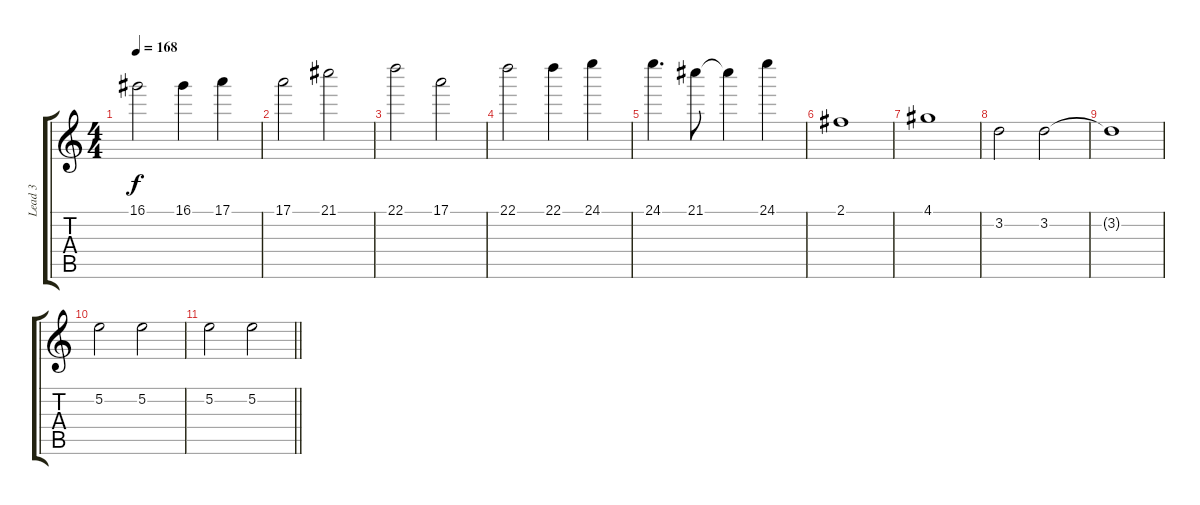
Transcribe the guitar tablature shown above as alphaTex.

\track ("Lead 3" "Lead 3") {instrument overdrivenguitar}
\staff {score tabs}
\tuning (E4 B3 G3 D3 A2 E2) {hide}
\ts (4 4)
\tempo 168
\clef g2
\ks c
16.1.2{dy f} 16.1.4 17.1.4 |
17.1.2 21.1.2 |
22.1.2 17.1.2 |
22.1.2 22.1.4 24.1.4 |
24.1.4{d} 21.1.8 21.1{t}.4 24.1.4 |
2.1.1 |
4.1.1 |
3.2.2 3.2.2 |
3.2{t}.1 |
5.2.2 5.2.2 |
\barLineRight lightlight
5.2.2 5.2.2
